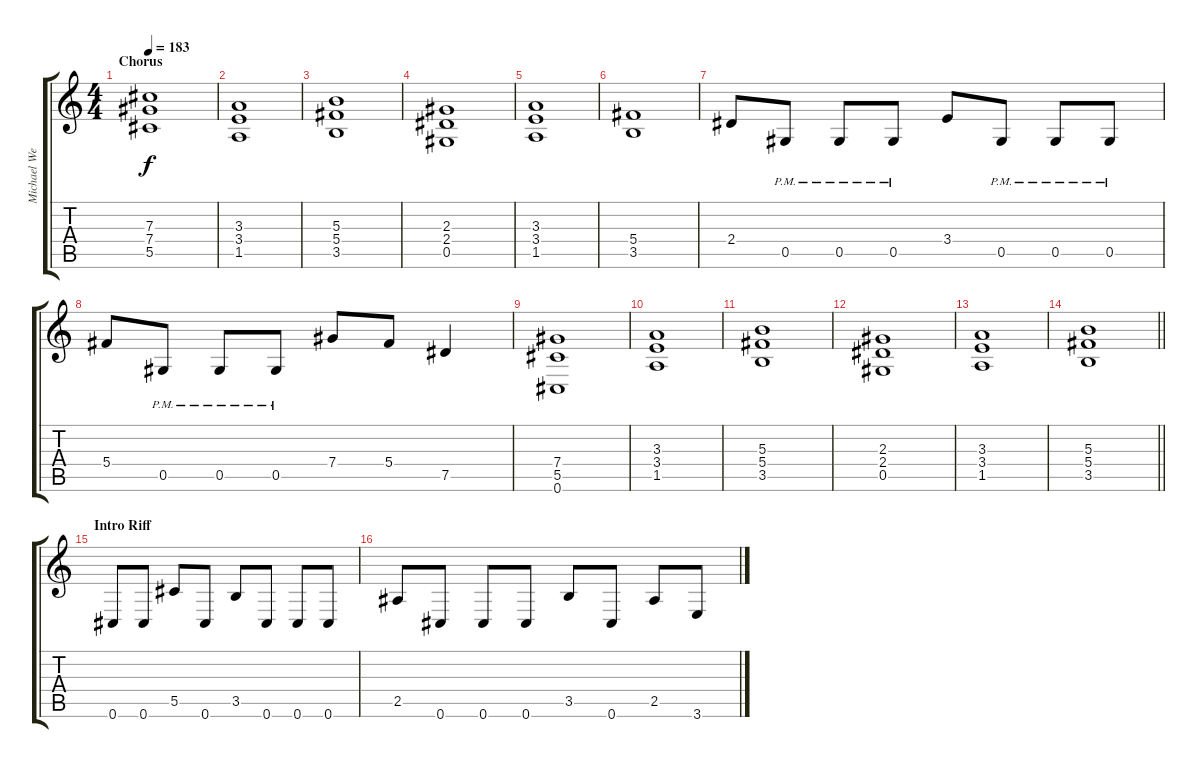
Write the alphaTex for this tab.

\track ("Michael Weikath" "Michael We") {instrument distortionguitar}
\staff {score tabs}
\tuning (Eb4 Bb3 Gb3 Db3 Ab2 Db2) {hide}
\ts (4 4)
\section ("" "Chorus")
\tempo 183
\clef g2
\ks c
(7.3 7.4 5.5).1{dy f volume 14} |
(3.3 3.4 1.5).1 |
(5.3 5.4 3.5).1 |
(2.3 2.4 0.5).1 |
(3.3 3.4 1.5).1 |
(5.4 3.5).1 |
2.4.8 0.5{pm}.8 0.5{pm}.8 0.5{pm}.8 3.4.8 0.5{pm}.8 0.5{pm}.8 0.5{pm}.8 |
5.4.8 0.5{pm}.8 0.5{pm}.8 0.5{pm}.8 7.4.8 5.4.8 7.5.4 |
(7.4 5.5 0.6).1 |
(3.3 3.4 1.5).1 |
(5.3 5.4 3.5).1 |
(2.3 2.4 0.5).1 |
(3.3 3.4 1.5).1 |
\barLineRight lightlight
(5.3 5.4 3.5).1 |
\section ("" "Intro Riff")
0.6.8 0.6.8 5.5.8 0.6.8 3.5.8 0.6.8 0.6.8 0.6.8 |
2.5.8 0.6.8 0.6.8 0.6.8 3.5.8 0.6.8 2.5.8 3.6.8
